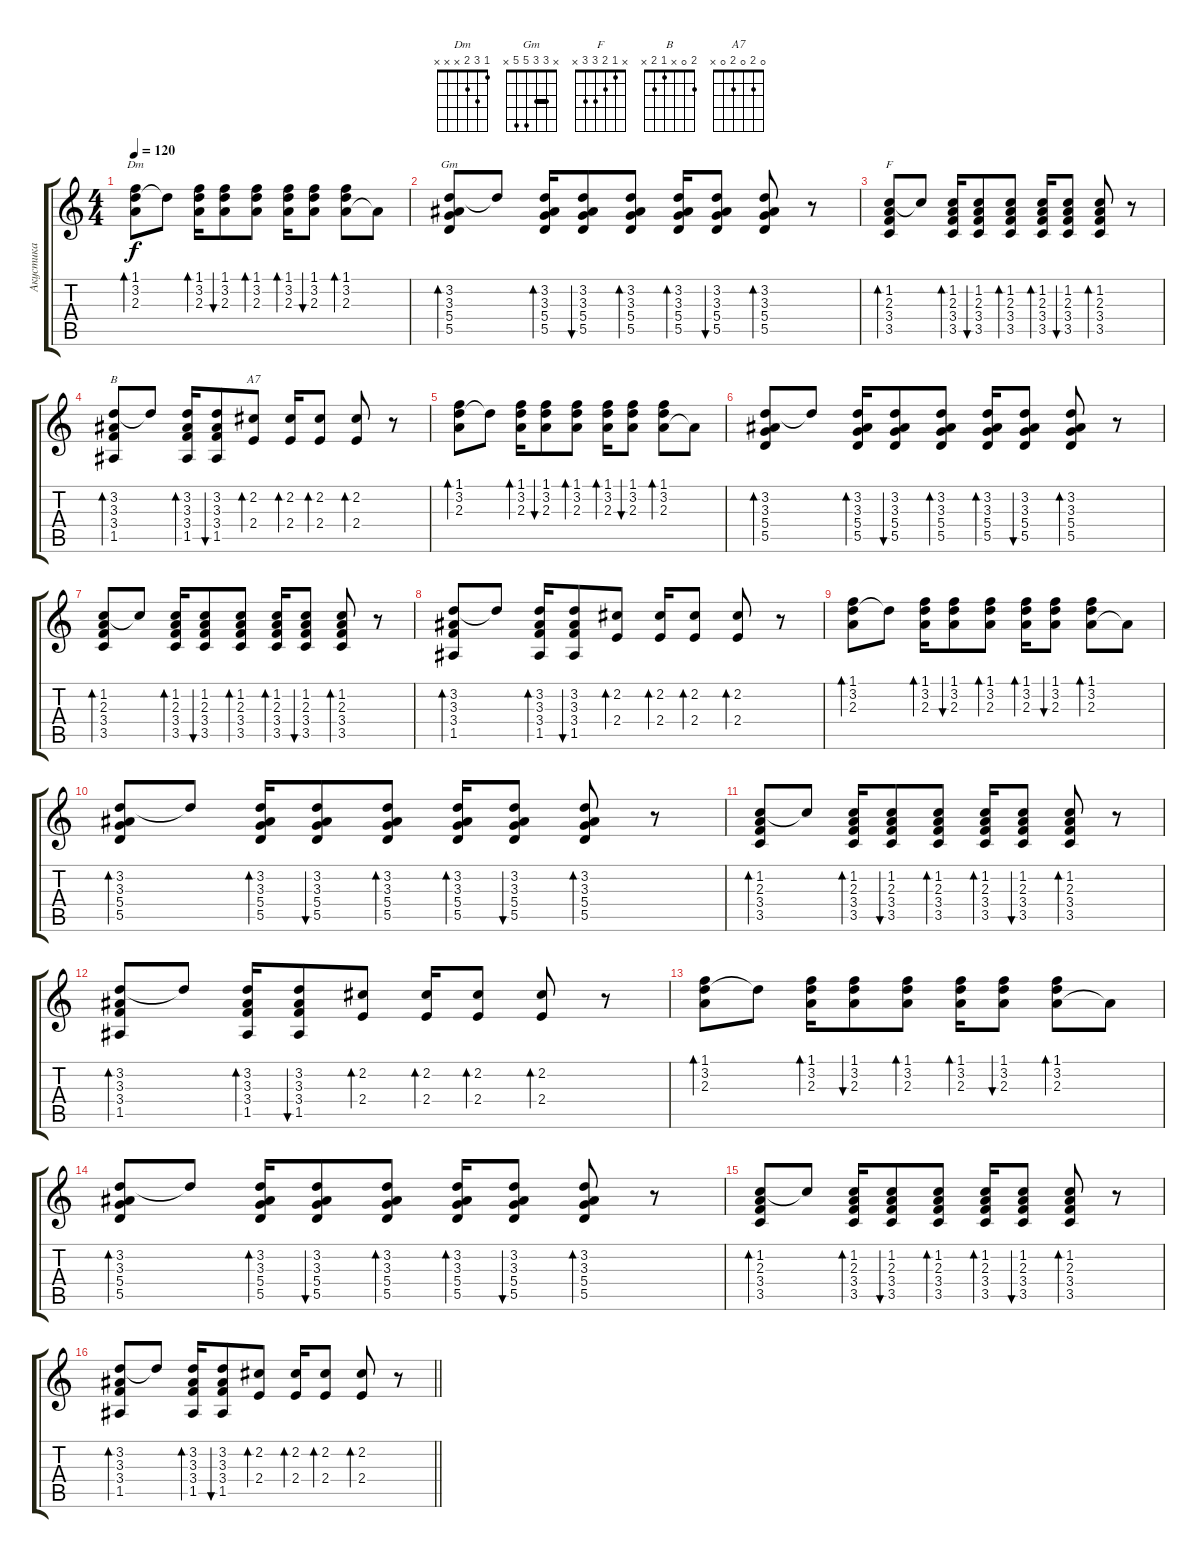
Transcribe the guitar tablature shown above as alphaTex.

\track ("Акустика" "Акустика") {instrument acousticguitarnylon}
\staff {score tabs}
\tuning (E4 B3 G3 D3 A2 E2) {hide}
\chord ("Dm" 1 3 2 x x x)
\chord ("Gm" x 3 3 5 5 x) {barre 3}
\chord ("F" x 1 2 3 3 x)
\chord ("B" 2 0 x 1 2 x)
\chord ("A7" 0 2 0 2 0 x)
\ts (4 4)
\tempo 120
\clef g2
\ks c
(1.1 3.2 2.3).8{bd 120 ch "Dm" dy f} 3.2{t}.8 (1.1 3.2 2.3).16{bd 120} (1.1 3.2 2.3).8{bu 120} (1.1 3.2 2.3).8{bd 480} (1.1 3.2 2.3).16{bd 480} (1.1 3.2 2.3).8{bu 480} (1.1 3.2 2.3).8{bd 480} 2.3{t}.8 |
(3.2 3.3 5.4 5.5).8{bd 120 ch "Gm"} 3.2{t}.8 (3.2 3.3 5.4 5.5).16{bd 120} (3.2 3.3 5.4 5.5).8{bu 120} (3.2 3.3 5.4 5.5).8{bd 120} (3.2 3.3 5.4 5.5).16{bd 120} (3.2 3.3 5.4 5.5).8{bu 120} (3.2 3.3 5.4 5.5).8{bd 120} r.8 |
(1.2 2.3 3.4 3.5).8{bd 120 ch "F"} 1.2{t}.8 (1.2 2.3 3.4 3.5).16{bd 120} (1.2 2.3 3.4 3.5).8{bu 120} (1.2 2.3 3.4 3.5).8{bd 120} (1.2 2.3 3.4 3.5).16{bd 120} (1.2 2.3 3.4 3.5).8{bu 120} (1.2 2.3 3.4 3.5).8{bd 120} r.8 |
(3.2 3.3 3.4 1.5).8{bd 120 ch "B"} 3.2{t}.8 (3.2 3.3 3.4 1.5).16{bd 120} (3.2 3.3 3.4 1.5).8{bu 120} (2.2 2.4).8{bd 480 ch "A7"} (2.2 2.4).16{bd 480} (2.2 2.4).8{bd 480} (2.2 2.4).8{bd 480} r.8 |
(1.1 3.2 2.3).8{bd 120} 3.2{t}.8 (1.1 3.2 2.3).16{bd 120} (1.1 3.2 2.3).8{bu 120} (1.1 3.2 2.3).8{bd 480} (1.1 3.2 2.3).16{bd 480} (1.1 3.2 2.3).8{bu 480} (1.1 3.2 2.3).8{bd 480} 2.3{t}.8 |
(3.2 3.3 5.4 5.5).8{bd 120} 3.2{t}.8 (3.2 3.3 5.4 5.5).16{bd 120} (3.2 3.3 5.4 5.5).8{bu 120} (3.2 3.3 5.4 5.5).8{bd 120} (3.2 3.3 5.4 5.5).16{bd 120} (3.2 3.3 5.4 5.5).8{bu 120} (3.2 3.3 5.4 5.5).8{bd 120} r.8 |
(1.2 2.3 3.4 3.5).8{bd 120} 1.2{t}.8 (1.2 2.3 3.4 3.5).16{bd 120} (1.2 2.3 3.4 3.5).8{bu 120} (1.2 2.3 3.4 3.5).8{bd 120} (1.2 2.3 3.4 3.5).16{bd 120} (1.2 2.3 3.4 3.5).8{bu 120} (1.2 2.3 3.4 3.5).8{bd 120} r.8 |
(3.2 3.3 3.4 1.5).8{bd 120} 3.2{t}.8 (3.2 3.3 3.4 1.5).16{bd 120} (3.2 3.3 3.4 1.5).8{bu 120} (2.2 2.4).8{bd 480} (2.2 2.4).16{bd 480} (2.2 2.4).8{bd 480} (2.2 2.4).8{bd 480} r.8 |
(1.1 3.2 2.3).8{bd 120} 3.2{t}.8 (1.1 3.2 2.3).16{bd 120} (1.1 3.2 2.3).8{bu 120} (1.1 3.2 2.3).8{bd 480} (1.1 3.2 2.3).16{bd 480} (1.1 3.2 2.3).8{bu 480} (1.1 3.2 2.3).8{bd 480} 2.3{t}.8 |
(3.2 3.3 5.4 5.5).8{bd 120} 3.2{t}.8 (3.2 3.3 5.4 5.5).16{bd 120} (3.2 3.3 5.4 5.5).8{bu 120} (3.2 3.3 5.4 5.5).8{bd 120} (3.2 3.3 5.4 5.5).16{bd 120} (3.2 3.3 5.4 5.5).8{bu 120} (3.2 3.3 5.4 5.5).8{bd 120} r.8 |
(1.2 2.3 3.4 3.5).8{bd 120} 1.2{t}.8 (1.2 2.3 3.4 3.5).16{bd 120} (1.2 2.3 3.4 3.5).8{bu 120} (1.2 2.3 3.4 3.5).8{bd 120} (1.2 2.3 3.4 3.5).16{bd 120} (1.2 2.3 3.4 3.5).8{bu 120} (1.2 2.3 3.4 3.5).8{bd 120} r.8 |
(3.2 3.3 3.4 1.5).8{bd 120} 3.2{t}.8 (3.2 3.3 3.4 1.5).16{bd 120} (3.2 3.3 3.4 1.5).8{bu 120} (2.2 2.4).8{bd 480} (2.2 2.4).16{bd 480} (2.2 2.4).8{bd 480} (2.2 2.4).8{bd 480} r.8 |
(1.1 3.2 2.3).8{bd 120} 3.2{t}.8 (1.1 3.2 2.3).16{bd 120} (1.1 3.2 2.3).8{bu 120} (1.1 3.2 2.3).8{bd 480} (1.1 3.2 2.3).16{bd 480} (1.1 3.2 2.3).8{bu 480} (1.1 3.2 2.3).8{bd 480} 2.3{t}.8 |
(3.2 3.3 5.4 5.5).8{bd 120} 3.2{t}.8 (3.2 3.3 5.4 5.5).16{bd 120} (3.2 3.3 5.4 5.5).8{bu 120} (3.2 3.3 5.4 5.5).8{bd 120} (3.2 3.3 5.4 5.5).16{bd 120} (3.2 3.3 5.4 5.5).8{bu 120} (3.2 3.3 5.4 5.5).8{bd 120} r.8 |
(1.2 2.3 3.4 3.5).8{bd 120} 1.2{t}.8 (1.2 2.3 3.4 3.5).16{bd 120} (1.2 2.3 3.4 3.5).8{bu 120} (1.2 2.3 3.4 3.5).8{bd 120} (1.2 2.3 3.4 3.5).16{bd 120} (1.2 2.3 3.4 3.5).8{bu 120} (1.2 2.3 3.4 3.5).8{bd 120} r.8 |
\barLineRight lightlight
(3.2 3.3 3.4 1.5).8{bd 120} 3.2{t}.8 (3.2 3.3 3.4 1.5).16{bd 120} (3.2 3.3 3.4 1.5).8{bu 120} (2.2 2.4).8{bd 480} (2.2 2.4).16{bd 480} (2.2 2.4).8{bd 480} (2.2 2.4).8{bd 480} r.8
